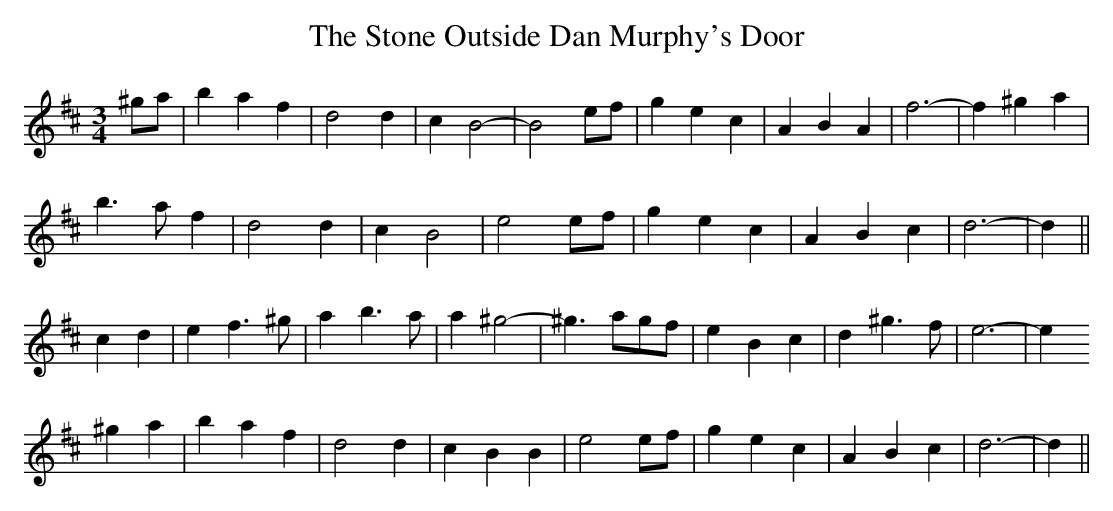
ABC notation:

X:1
T:Stone Outside Dan Murphy's Door, The
M:3/4
L:1/8
K:D
^ga | b2 a2 f2 | d4 d2 | c2 B4- | B4 ef | g2 e2 c2 | A2 B2 A2 | f6- | f2 ^g2 a2 |
b3 a f2 | d4 d2 | c2 B4 | e4 ef | g2 e2 c2 | A2 B2 c2 | d6- | d2 ||
c2 d2 | e2 f3 ^g | a2 b3 a | a2 ^g4- | ^g3 agf | e2 B2 c2 | d2 ^g3 f | e6- | e2
^g2 a2 | b2 a2 f2 | d4 d2 | c2 B2 B2 | e4 ef | g2 e2 c2 | A2 B2 c2 | d6- | d2 ||
